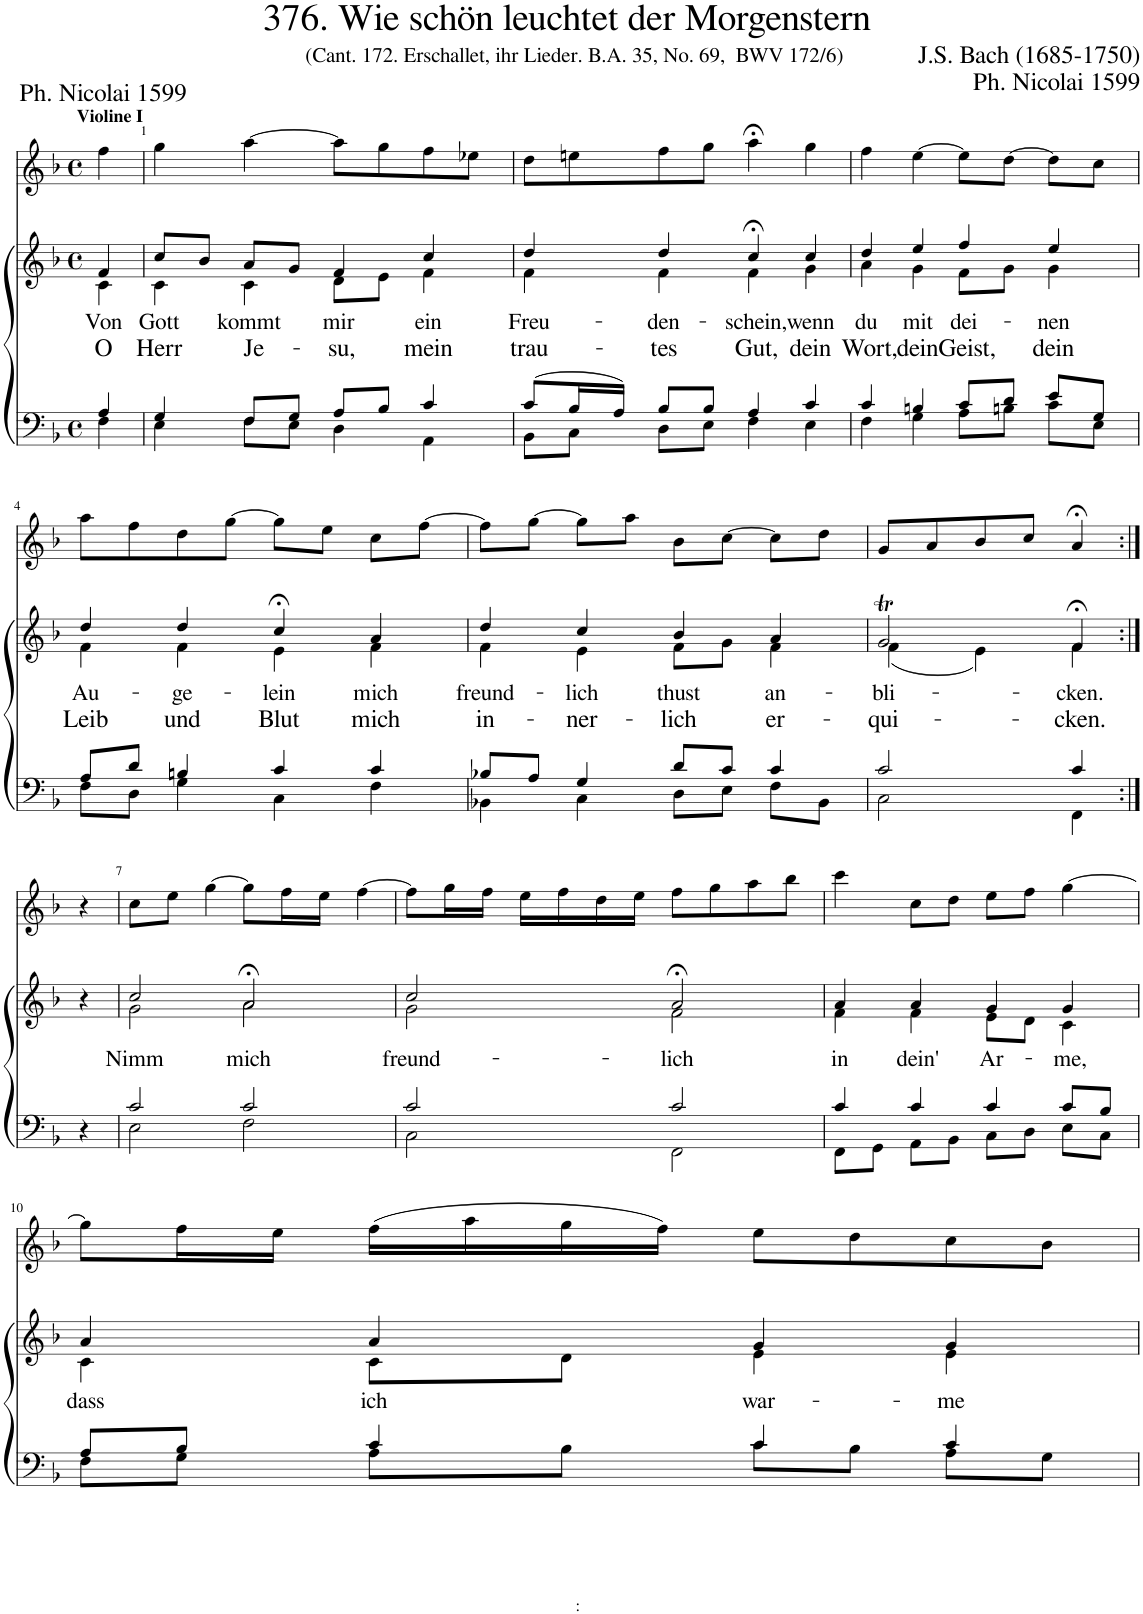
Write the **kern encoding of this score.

**kern	**kern	**kern	**kern	**kern	**kern	**kern	**kern	**text	**text	**kern
*part9	*part8	*part7	*part6	*part5	*part4	*part3	*part2	*part2	*part2	*part1
*staff9	*staff8	*staff7	*staff6	*staff5	*staff4	*staff3	*staff2	*staff2	*staff2	*staff1
*I"Contrabass	*I"Bassoon	*I"Violoncello	*I"Viola	*I"Viola	*I"Tenor/Bass	*I"Violin	*I"Soprano/Alto	*	*	*I"Violin
*I'Cb.	*I'Bsn.	*I'Vc	*I'Vla.	*I'Vla.	*	*I'Vln.	*	*	*	*I'Vln
*stria5	*stria5	*stria5	*stria5	*stria5	*	*stria5	*	*	*	*
*clefF4	*clefF4	*clefF4	*clefC3	*clefC3	*clefF4	*clefG2	*clefG2	*	*	*clefG2
*Trd7c12	*	*	*	*	*	*	*	*	*	*
*k[b-]	*k[b-]	*k[b-]	*k[b-]	*k[b-]	*k[b-]	*k[b-]	*k[b-]	*	*	*k[b-]
*M4/4	*M4/4	*M4/4	*M4/4	*M4/4	*M4/4	*M4/4	*M4/4	*	*	*M4/4
*met(c)	*met(c)	*met(c)	*met(c)	*met(c)	*met(c)	*met(c)	*met(c)	*	*	*met(c)
=	=	=	=	=	=	=	=	=	=	=
*	*	*	*	*	*^	*	*	*	*	*
!	!	!	!	!	!	!	!	!	!	!	!LO:TX:a:B:t=Violine I
!	!	!LO:TX:a:B:t=Continuo	!	!	!	!	!	!	!	!	!
!	!	!	!	!	!	!	!	!	!LO:LY:b	!LO:LY:b	!
*	*	*	*	*	*	*	*	*^	*	*	*
4F	4F	4F	4A	4c	4A/	4F\	4f	4f/	4c\	Von	O	4ff\
=1	=1	=1	=1	=1	=1	=1	=1	=1	=1	=1	=1	=1
!	!	!	!	!	!	!	!	!	!	!LO:LY:b	!LO:LY:b	!
4E	4E	4E	4G	4c	4G/	4E\	8cc\L	8cc/L	4c\	Gott	Herr	4gg\
.	.	.	.	.	.	.	8b-\J	8b-/J	.	.	.	.
!	!	!	!	!	!	!	!	!	!	!LO:LY:b	!LO:LY:b	!
8F\L	8F\L	8F\L	8F/L	4c	8F/L	8F\L	8a/L	8a/L	4c\	kommt	Je-	[4aa\
8E\J	8E\J	8E\J	8G/J	.	8G/J	8E\J	8g/J	8g/J	.	.	.	.
!	!	!	!	!	!	!	!	!	!	!LO:LY:b	!LO:LY:b	!
4D	4D	4D	8A/L	8d\L	8A/L	4D\	4f	4f/	8d\L	mir	-su,	8aa\L]
.	.	.	8B-/J	8e\J	8B-/J	.	.	.	8e\J	.	.	8gg\
!	!	!	!	!	!	!	!	!	!	!LO:LY:b	!LO:LY:b	!
4AA	4AA	4AA	4c	4f	4c/	4AA\	4cc	4cc/	4f\	ein	mein	8ff\
.	.	.	.	.	.	.	.	.	.	.	.	8ee-X\J
=2	=2	=2	=2	=2	=2	=2	=2	=2	=2	=2	=2	=2
!	!	!	!	!	!	!	!	!	!	!LO:LY:b	!LO:LY:b	!
8BB-/L	8BB-/L	8BB-/L	8c/L	4f	(8c/L	8BB-\L	4dd	4dd/	4f\	Freu-	trau-	8dd\L
8C/J	8C/J	8C/J	16B-/L	.	16B-/L	8C\J	.	.	.	.	.	8een\
.	.	.	16A/JJ	.	16A/JJ)	.	.	.	.	.	.	.
!	!	!	!	!	!	!	!	!	!	!LO:LY:b	!LO:LY:b	!
8D\L	8D\L	8D\L	8B-/L	4f	8B-/L	8D\L	4dd	4dd/	4f\	-den-	-tes	8ff\
8E\J	8E\J	8E\J	8B-/J	.	8B-/J	8E\J	.	.	.	.	.	8gg\J
!	!	!	!	!	!	!	!	!	!	!LO:LY:b	!LO:LY:b	!
4F	4F	4F;<	4A	4f	4A/	4F\	4cc	4cc;</	4f\	-schein,	Gut,	4aa;<,\
!	!	!	!	!	!	!	!	!	!	!LO:LY:b	!LO:LY:b	!
4E	4E	4E	4c	4g	4c/	4E\	4cc	4cc/	4g\	wenn	dein	4gg\
=3	=3	=3	=3	=3	=3	=3	=3	=3	=3	=3	=3	=3
!	!	!	!	!	!	!	!	!	!	!LO:LY:b	!LO:LY:b	!
4F	4F	4F	4c	4a	4c/	4F\	4dd	4dd/	4a\	du	Wort,	4ff\
!	!	!	!	!	!	!	!	!	!	!LO:LY:b	!LO:LY:b	!
4G	4G	4G	4Bn	4g	4Bn/	4G\	4ee	4ee/	4g\	mit	dein	[4ee\
!	!	!	!	!	!	!	!	!	!	!LO:LY:b	!LO:LY:b	!
8A\L	8A\L	8A\L	8c\L	8f\L	8c/L	8A\L	4ff	4ff/	8f\L	dei-	Geist,	8ee\L]
8Bn\J	8Bn\J	8Bn\J	8d\J	8g\J	8d/J	8Bn\J	.	.	8g\J	.	.	[8dd\J
!	!	!	!	!	!	!	!	!	!	!LO:LY:b	!LO:LY:b	!
8c\L	8c\L	8c\L	8e/L	4g	8e/L	8c\L	4ee	4ee/	4g\	-nen	dein	8dd\L]
8E\J	8E\J	8E\J	8G/J	.	8G/J	8E\J	.	.	.	.	.	8cc\J
!!LO:LB:g=z
=4	=4	=4	=4	=4	=4	=4	=4	=4	=4	=4	=4	=4
!	!	!	!	!	!	!	!	!	!	!LO:LY:b	!LO:LY:b	!
8F\L	8F\L	8F\L	8A/L	4f	8A/L	8F\L	4dd	4dd/	4f\	Au-	Leib	8aa\L
8D\J	8D\J	8D\J	8d/J	.	8d/J	8D\J	.	.	.	.	.	8ff\
!	!	!	!	!	!	!	!	!	!	!LO:LY:b	!LO:LY:b	!
4G	4G	4G	4Bn	4f	4Bn/	4G\	4dd	4dd/	4f\	-ge-	und	8dd\
.	.	.	.	.	.	.	.	.	.	.	.	[8gg\J
!	!	!	!	!	!	!	!	!	!	!LO:LY:b	!LO:LY:b	!
4C	4C	4C	4c	4e	4c/	4C\	4cc	4cc;<,/	4e\	-lein	Blut	8gg\L]
.	.	.	.	.	.	.	.	.	.	.	.	8ee\J
!	!	!	!	!	!	!	!	!	!	!LO:LY:b	!LO:LY:b	!
4F	4F	4F	4c	4f	4c/	4F\	4a	4a/	4f\	mich	mich	8cc\L
.	.	.	.	.	.	.	.	.	.	.	.	[8ff\J
=5	=5	=5	=5	=5	=5	=5	=5	=5	=5	=5	=5	=5
!	!	!	!	!	!	!	!	!	!	!LO:LY:b	!LO:LY:b	!
4BB-	4BB-	4BB-	8B-/L	4f	8B-X/L	4BB-X\	4dd	4dd/	4f\	freund-	in-	8ff\L]
.	.	.	8A/J	.	8A/J	.	.	.	.	.	.	[8gg\J
!	!	!	!	!	!	!	!	!	!	!LO:LY:b	!LO:LY:b	!
4C	4C	4C	4G	4e	4G/	4C\	4cc	4cc/	4e\	-lich	-ner-	8gg\L]
.	.	.	.	.	.	.	.	.	.	.	.	8aa\J
!	!	!	!	!	!	!	!	!	!	!LO:LY:b	!LO:LY:b	!
8D\L	8D\L	8D\L	8d\L	8f\L	8d/L	8D\L	4b-	4b-/	8f\L	thust	-lich	8b-\L
8E\J	8E\J	8E\J	8c\J	8g\J	8c/J	8E\J	.	.	8g\J	.	.	[8cc\J
!	!	!	!	!	!	!	!	!	!	!LO:LY:b	!LO:LY:b	!
8F\L	8F\L	8F\L	4c	4f	4c/	8F\L	4a	4a/	4f\	an-	er-	8cc\L]
8BB-\J	8BB-\J	8BB-\J	.	.	.	8BB-\J	.	.	.	.	.	8dd\J
=6	=6	=6	=6	=6	=6	=6	=6	=6	=6	=6	=6	=6
!	!	!	!	!	!	!	!	!	!	!LO:LY:b	!LO:LY:b	!
2C	2C	2C	2c	4f	2c/	2C\	2gT	2gT/	(4f\	-bli-	-qui-	8g/L
.	.	.	.	.	.	.	.	.	.	.	.	8a/
.	.	.	.	4e	.	.	.	.	4e\)	.	.	8b-/
.	.	.	.	.	.	.	.	.	.	.	.	8cc/J
!	!	!	!	!	!	!	!	!	!	!LO:LY:b	!LO:LY:b	!
4FF	4FF	4FF;<	4c	4f	4c/	4FF\	4f	4f;<,/	4f\	-cken.	-cken.	4a;</
*	*	*	*	*	*v	*v	*	*v	*v	*	*	*
!!LO:LB:g=z
=6X1:|!	=6X1:|!	=6X1:|!	=6X1:|!	=6X1:|!	=6X1:|!	=6X1:|!	=6X1:|!	=6X1:|!	=6X1:|!	=6X1:|!
4r	4r	4r	4r	4r	4r	4r	4r	.	.	4r
=7	=7	=7	=7	=7	=7	=7	=7	=7	=7	=7
*	*	*	*	*	*^	*	*	*	*	*
!	!	!	!	!	!	!	!	!	!LO:LY:b	!	!
*	*	*	*	*	*	*	*	*^	*	*	*
2E	2E	2E	2c	2g	2c/	2E\	2cc	2cc/	2g\	Nimm	.	8cc\L
.	.	.	.	.	.	.	.	.	.	.	.	8ee\J
.	.	.	.	.	.	.	.	.	.	.	.	[4gg\
!	!	!	!	!	!	!	!	!	!	!LO:LY:b	!	!
2F	2F	2F	2c	2a	2c/	2F\	2a	2a;</	2a\	mich	.	8gg\L]
.	.	.	.	.	.	.	.	.	.	.	.	16ff\L
.	.	.	.	.	.	.	.	.	.	.	.	16ee\JJ
.	.	.	.	.	.	.	.	.	.	.	.	[4ff\
=8	=8	=8	=8	=8	=8	=8	=8	=8	=8	=8	=8	=8
!	!	!	!	!	!	!	!	!	!	!LO:LY:b	!	!
2C	2C	2C	2c	2g	2c/	2C\	2cc	2cc/	2g\	freund-	.	8ff\L]
.	.	.	.	.	.	.	.	.	.	.	.	16gg\L
.	.	.	.	.	.	.	.	.	.	.	.	16ff\JJ
.	.	.	.	.	.	.	.	.	.	.	.	16ee\LL
.	.	.	.	.	.	.	.	.	.	.	.	16ff\
.	.	.	.	.	.	.	.	.	.	.	.	16dd\
.	.	.	.	.	.	.	.	.	.	.	.	16ee\JJ
!	!	!	!	!	!	!	!	!	!	!LO:LY:b	!	!
2FF	2FF	2FF	2c	2f	2c/	2FF\	2a	2a;</	2f\	-lich	.	8ff\L
.	.	.	.	.	.	.	.	.	.	.	.	8gg\
.	.	.	.	.	.	.	.	.	.	.	.	8aa\
.	.	.	.	.	.	.	.	.	.	.	.	8bb-\J
=9	=9	=9	=9	=9	=9	=9	=9	=9	=9	=9	=9	=9
!	!	!	!	!	!	!	!	!	!	!LO:LY:b	!	!
8FF/L	8FF/L	8FF/L	4c	4f	4c/	8FF\L	4a	4a/	4f\	in	.	4ccc\
8GG/J	8GG/J	8GG/J	.	.	.	8GG\J	.	.	.	.	.	.
!	!	!	!	!	!	!	!	!	!	!LO:LY:b	!	!
8AA/L	8AA/L	8AA/L	4c	4f	4c/	8AA\L	4a	4a/	4f\	dein'	.	8cc\L
8BB-/J	8BB-/J	8BB-/J	.	.	.	8BB-\J	.	.	.	.	.	8dd\J
!	!	!	!	!	!	!	!	!	!	!LO:LY:b	!	!
8C/L	8C/L	8C/L	4c	8e\L	4c/	8C\L	4g	4g/	8e\L	Ar-	.	8ee\L
8D/J	8D/J	8D/J	.	8d\J	.	8D\J	.	.	8d\J	.	.	8ff\J
!	!	!	!	!	!	!	!	!	!	!LO:LY:b	!	!
8E\L	8E\L	8E\L	8c/L	4c	8c/L	8E\L	4g	4g/	4c\	-me,	.	[4gg\
8C\J	8C\J	8C\J	8B-/J	.	8B-/J	8C\J	.	.	.	.	.	.
!!LO:LB:g=z
=10	=10	=10	=10	=10	=10	=10	=10	=10	=10	=10	=10	=10
!	!	!	!	!	!	!	!	!	!	!LO:LY:b	!	!
8F\L	8F\L	8F\L	8A/L	4c	8A/L	8F\L	4a	4a/	4c\	dass	.	8gg\L]
8G\J	8G\J	8G\J	8B-/J	.	8B-/J	8G\J	.	.	.	.	.	16ff\L
.	.	.	.	.	.	.	.	.	.	.	.	16ee\JJ
!	!	!	!	!	!	!	!	!	!	!LO:LY:b	!	!
8A\L	8A\L	8A\L	4c	8c\L	4c/	8A\L	4a	4a/	8c\L	ich	.	(16ff\LL
.	.	.	.	.	.	.	.	.	.	.	.	16aa\
8B-\J	8B-\J	8B-\J	.	8d\J	.	8B-\J	.	.	8d\J	.	.	16gg\
.	.	.	.	.	.	.	.	.	.	.	.	16ff\JJ)
!	!	!	!	!	!	!	!	!	!	!LO:LY:b	!	!
8c\L	8c\L	8c\L	4c	4e	4c/	8c\L	4g	4g/	4e\	war-	.	8ee\L
8B-\J	8B-\J	8B-\J	.	.	.	8B-\J	.	.	.	.	.	8dd\
!	!	!	!	!	!	!	!	!	!	!LO:LY:b	!	!
8A\L	8A\L	8A\L	4c	4e	4c/	8A\L	4g	4g/	4e\	-me	.	8cc\
8G\J	8G\J	8G\J	.	.	.	8G\J	.	.	.	.	.	8b-\J
*	*	*	*	*	*v	*v	*	*v	*v	*	*	*
=	=	=	=	=	=	=	=	=	=	=
*-	*-	*-	*-	*-	*-	*-	*-	*-	*-	*-
